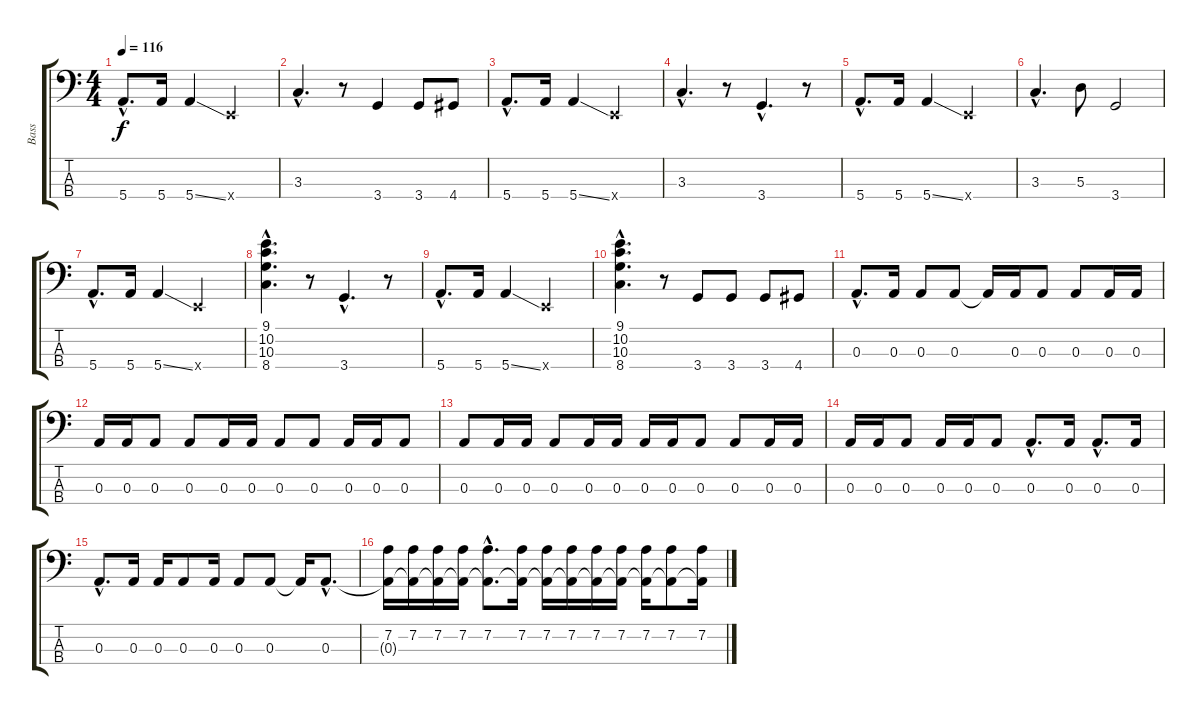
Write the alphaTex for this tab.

\track ("Bass" "Bass") {instrument electricbassfinger}
\staff {score tabs}
\tuning (G2 D2 A1 E1) {hide}
\ts (4 4)
\tempo 116
\clef f4
\ks c
5.4{hac}.8{d dy f} 5.4.16 5.4{ss}.4 0.4{x}.2 |
3.3{hac}.4{d} r.8 3.4.4 3.4.8 4.4.8 |
5.4{hac}.8{d} 5.4.16 5.4{ss}.4 0.4{x}.2 |
3.3{hac}.4{d} r.8 3.4{hac}.4{d} r.8 |
5.4{hac}.8{d} 5.4.16 5.4{ss}.4 0.4{x}.2 |
3.3{hac}.4{d} 5.3.8 3.4.2 |
5.4{hac}.8{d} 5.4.16 5.4{ss}.4 0.4{x}.2 |
(9.1{hac} 10.2{hac} 10.3{hac} 8.4{hac}).4{d} r.8 3.4{hac}.4{d} r.8 |
5.4{hac}.8{d} 5.4.16 5.4{ss}.4 0.4{x}.2 |
(9.1{hac} 10.2{hac} 10.3{hac} 8.4{hac}).4{d} r.8 3.4.8 3.4.8 3.4.8 4.4.8 |
0.3{hac}.8{d} 0.3.16 0.3.8 0.3.8 0.3{t}.16 0.3.16 0.3.8 0.3.8 0.3.16 0.3.16 |
0.3.16 0.3.16 0.3.8 0.3.8 0.3.16 0.3.16 0.3.8 0.3.8 0.3.16 0.3.16 0.3.8 |
0.3.8 0.3.16 0.3.16 0.3.8 0.3.16 0.3.16 0.3.16 0.3.16 0.3.8 0.3.8 0.3.16 0.3.16 |
0.3.16 0.3.16 0.3.8 0.3.16 0.3.16 0.3.8 0.3{hac}.8{d} 0.3.16 0.3{hac}.8{d} 0.3.16 |
0.3{hac}.8{d} 0.3.16 0.3.16 0.3.8 0.3.16 0.3.8 0.3.8 0.3{t}.16 0.3{hac}.8{d} |
(7.2 0.3{t}).16 (7.2 0.3{t}).16 (7.2 0.3{t}).16 (7.2 0.3{t}).16 (7.2{hac} 0.3{hac t}).8{d} (7.2 0.3{t}).16 (7.2 0.3{t}).16 (7.2 0.3{t}).16 (7.2 0.3{t}).16 (7.2 0.3{t}).16 (7.2 0.3{t}).16 (7.2 0.3{t}).8 (7.2 0.3{t}).16
